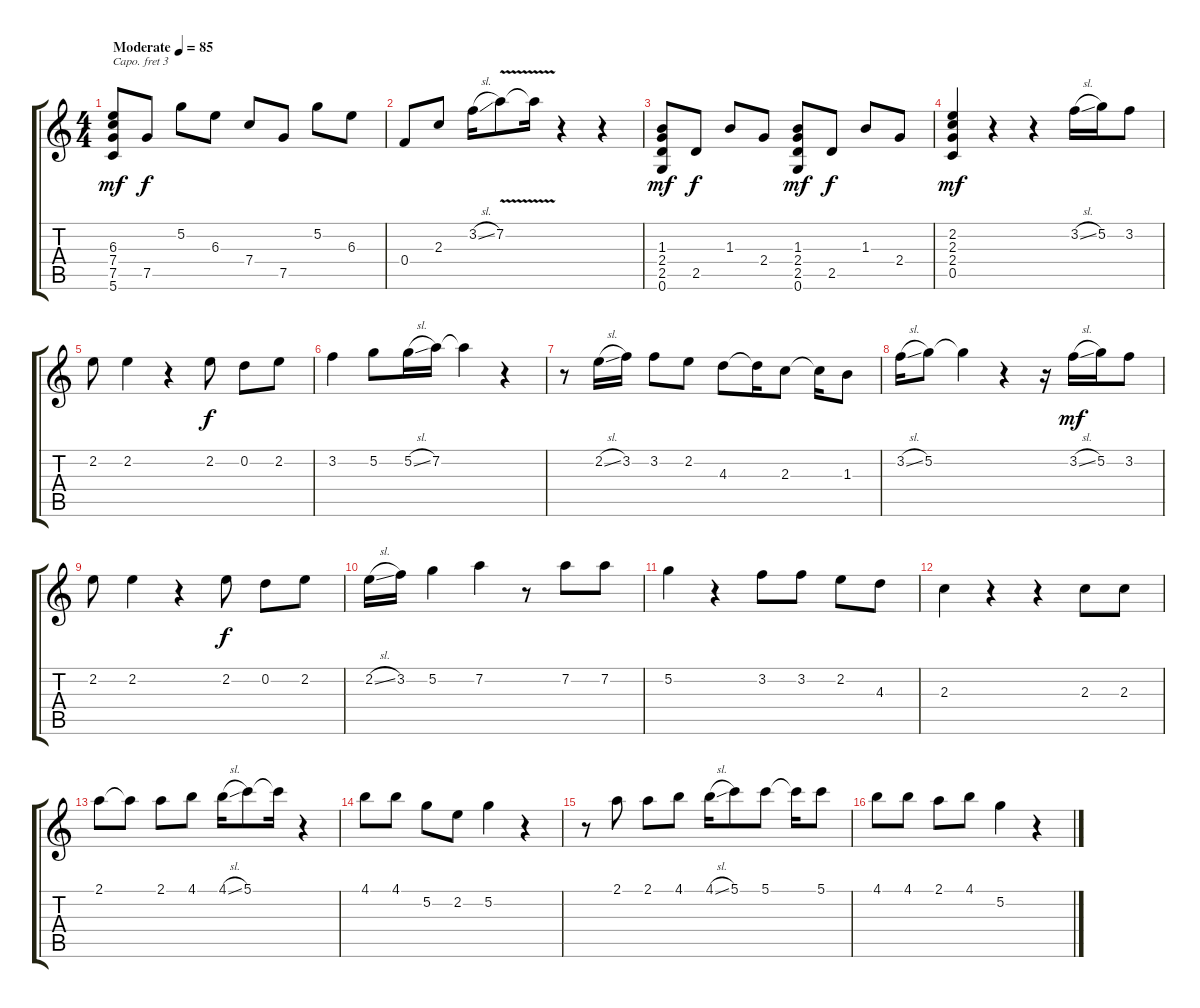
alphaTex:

\track "" {instrument acousticguitarsteel}
\staff {score tabs}
\capo 3
\tuning (E4 B3 G3 D3 A2 E2) {hide}
\ts (4 4)
\tempo (85 "Moderate")
\clef g2
\ks c
(6.3 7.4 7.5 5.6).8{dy mf instrument acousticguitarsteel} 7.5.8{dy f} 5.2.8 6.3.8 7.4.8 7.5.8 5.2.8 6.3.8 |
0.4.8 2.3.8 3.2{sl}.16 7.2{v}.8 7.2{t}.16 r.4 r.4 |
(1.3 2.4 2.5 0.6).8{dy mf} 2.5.8{dy f} 1.3.8 2.4.8 (1.3 2.4 2.5 0.6).8{dy mf} 2.5.8{dy f} 1.3.8 2.4.8 |
(2.2 2.3 2.4 0.5).4{dy mf} r.4 r.4 3.2{sl}.16 5.2.16 3.2.8 |
2.2.8 2.2.4 r.4 2.2.8{dy f} 0.2.8 2.2.8 |
3.2.4 5.2.8 5.2{sl}.16 7.2.16 7.2{t}.4 r.4 |
r.8 2.2{sl}.16 3.2.16 3.2.8 2.2.8 4.3.8 4.3{t}.16 2.3.8 2.3{t}.16 1.3.8 |
3.2{sl}.16 5.2.8 5.2{t}.4 r.4 r.16 3.2{sl}.16{dy mf} 5.2.16 3.2.8 |
2.2.8 2.2.4 r.4 2.2.8{dy f} 0.2.8 2.2.8 |
2.2{sl}.16 3.2.16 5.2.4 7.2.4 r.8 7.2.8 7.2.8 |
5.2.4 r.4 3.2.8 3.2.8 2.2.8 4.3.8 |
2.3.4 r.4 r.4 2.3.8 2.3.8 |
2.1.8 2.1{t}.8 2.1.8 4.1.8 4.1{sl}.16 5.1.8 5.1{t}.16 r.4 |
4.1.8 4.1.8 5.2.8 2.2.8 5.2.4 r.4 |
r.8 2.1.8 2.1.8 4.1.8 4.1{sl}.16 5.1.8 5.1.8 5.1{t}.16 5.1.8 |
4.1.8 4.1.8 2.1.8 4.1.8 5.2.4 r.4
